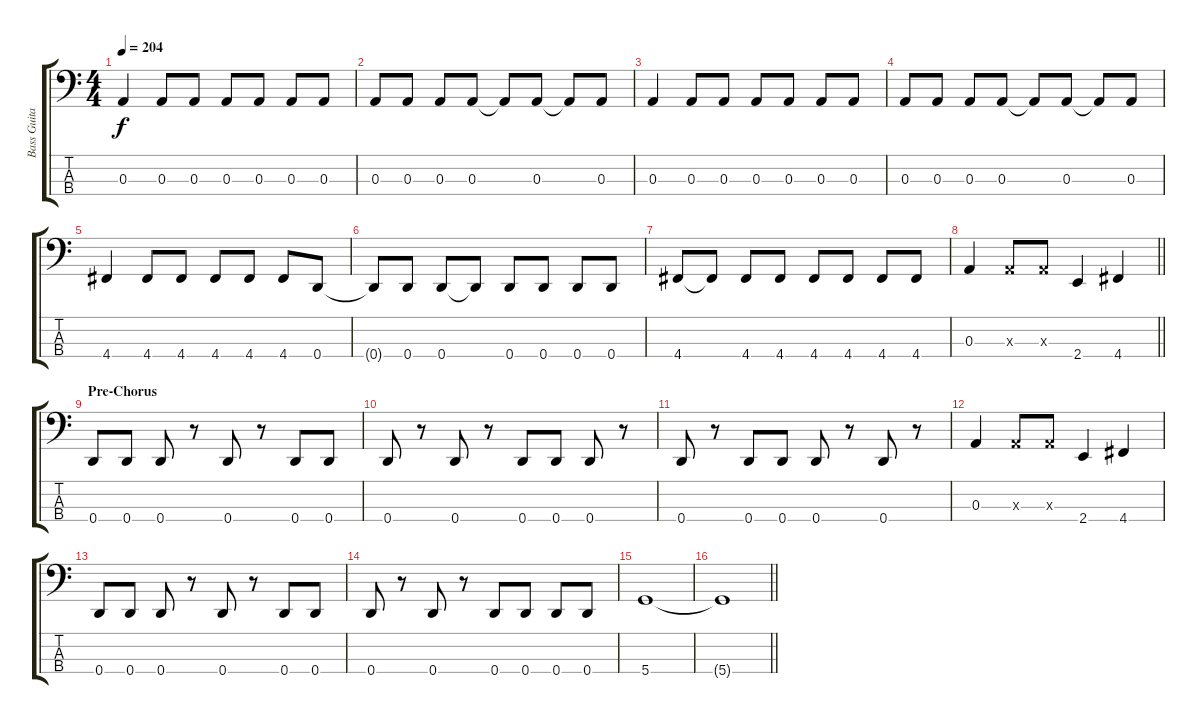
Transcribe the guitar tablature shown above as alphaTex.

\track ("Bass Guitar" "Bass Guita") {instrument electricbasspick}
\staff {score tabs}
\tuning (G2 D2 A1 D1) {hide}
\ts (4 4)
\tempo 204
\clef f4
\ks c
0.3.4{dy f} 0.3.8 0.3.8 0.3.8 0.3.8 0.3.8 0.3.8 |
0.3.8 0.3.8 0.3.8 0.3.8 0.3{t}.8 0.3.8 0.3{t}.8 0.3.8 |
0.3.4 0.3.8 0.3.8 0.3.8 0.3.8 0.3.8 0.3.8 |
0.3.8 0.3.8 0.3.8 0.3.8 0.3{t}.8 0.3.8 0.3{t}.8 0.3.8 |
4.4.4 4.4.8 4.4.8 4.4.8 4.4.8 4.4.8 0.4.8 |
0.4{t}.8 0.4.8 0.4.8 0.4{t}.8 0.4.8 0.4.8 0.4.8 0.4.8 |
4.4.8 4.4{t}.8 4.4.8 4.4.8 4.4.8 4.4.8 4.4.8 4.4.8 |
\barLineRight lightlight
0.3.4 0.3{x}.8 0.3{x}.8 2.4.4 4.4.4 |
\section ("" "Pre-Chorus")
0.4.8 0.4.8 0.4.8 r.8 0.4.8 r.8 0.4.8 0.4.8 |
0.4.8 r.8 0.4.8 r.8 0.4.8 0.4.8 0.4.8 r.8 |
0.4.8 r.8 0.4.8 0.4.8 0.4.8 r.8 0.4.8 r.8 |
0.3.4 0.3{x}.8 0.3{x}.8 2.4.4 4.4.4 |
0.4.8 0.4.8 0.4.8 r.8 0.4.8 r.8 0.4.8 0.4.8 |
0.4.8 r.8 0.4.8 r.8 0.4.8 0.4.8 0.4.8 0.4.8 |
5.4.1 |
\barLineRight lightlight
5.4{t}.1
